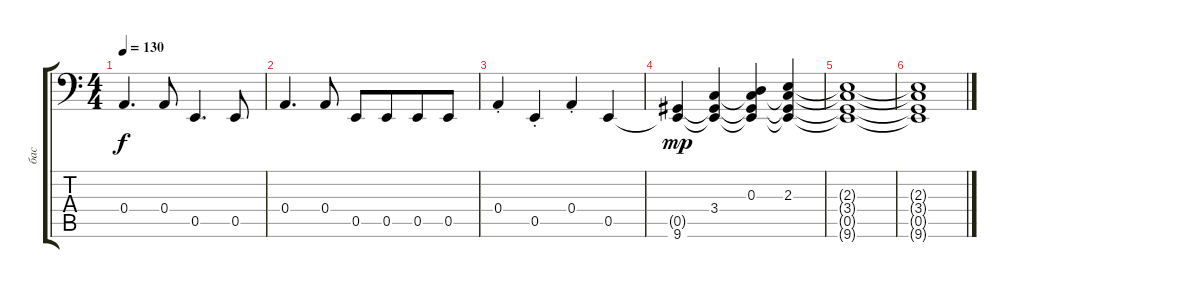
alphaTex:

\track ("бас" "бас") {instrument electricbasspick}
\staff {score tabs}
\tuning (C3 G2 D2 A1 E1 B0) {hide}
\ts (4 4)
\tempo 130
\clef f4
\ks c
0.4.4{d dy f} 0.4.8 0.5.4{d} 0.5.8 |
0.4.4{d} 0.4.8 0.5.8 0.5.8{beam merge} 0.5.8 0.5.8 |
0.4{st}.4 0.5{st}.4 0.4{st}.4 0.5.4 |
(0.5{t} 9.6).4{dy mp} (3.4 0.5{t} 9.6{t}).4 (0.3 3.4{t} 0.5{t} 9.6{t}).4 (2.3 3.4{t} 0.5{t} 9.6{t}).4 |
(2.3{t} 3.4{t} 0.5{t} 9.6{t}).1 |
(2.3{t} 3.4{t} 0.5{t} 9.6{t}).1
